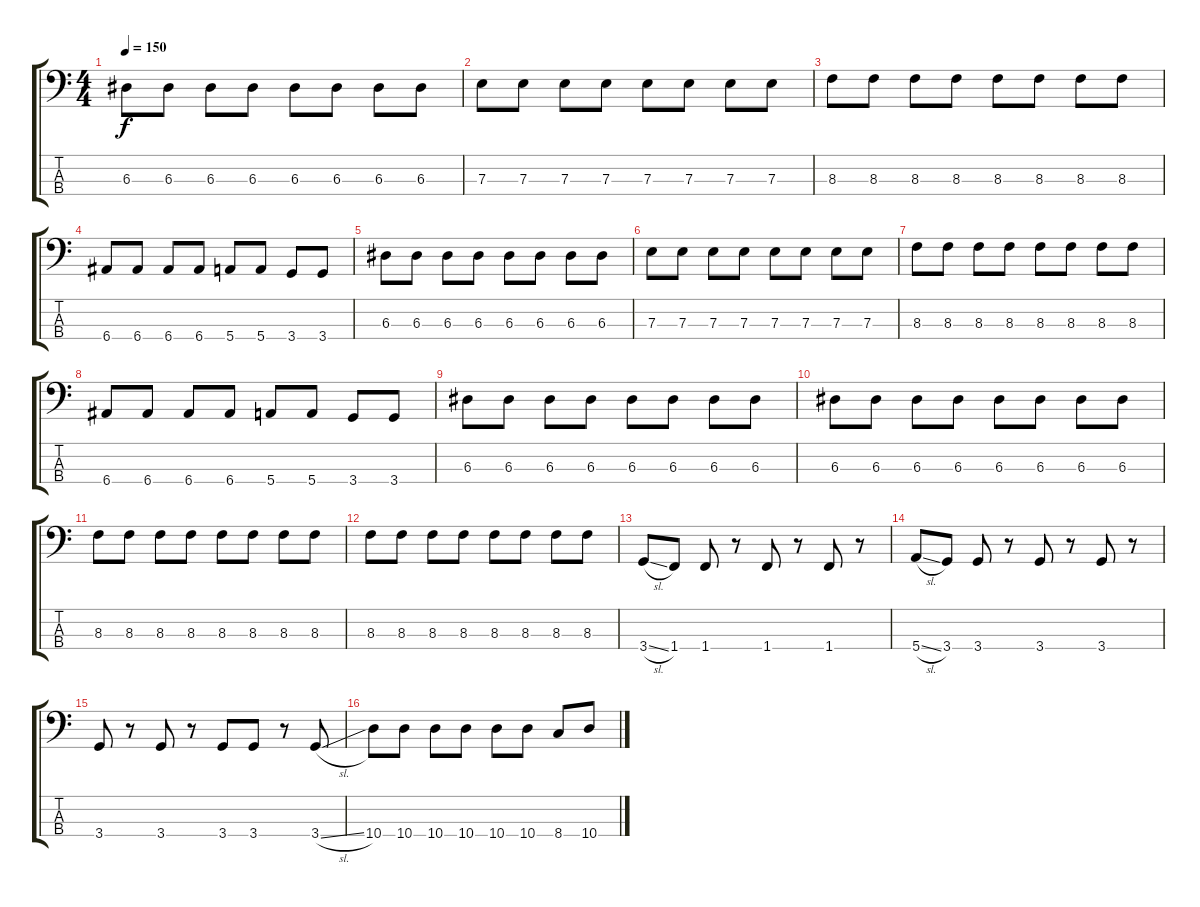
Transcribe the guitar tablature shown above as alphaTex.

\track "" {instrument electricbasspick}
\staff {score tabs}
\tuning (G2 D2 A1 E1) {hide}
\ts (4 4)
\tempo 150
\clef f4
\ks c
6.3.8{dy f} 6.3.8 6.3.8 6.3.8 6.3.8 6.3.8 6.3.8 6.3.8 |
7.3.8 7.3.8 7.3.8 7.3.8 7.3.8 7.3.8 7.3.8 7.3.8 |
8.3.8 8.3.8 8.3.8 8.3.8 8.3.8 8.3.8 8.3.8 8.3.8 |
6.4.8 6.4.8 6.4.8 6.4.8 5.4.8 5.4.8 3.4.8 3.4.8 |
6.3.8 6.3.8 6.3.8 6.3.8 6.3.8 6.3.8 6.3.8 6.3.8 |
7.3.8 7.3.8 7.3.8 7.3.8 7.3.8 7.3.8 7.3.8 7.3.8 |
8.3.8 8.3.8 8.3.8 8.3.8 8.3.8 8.3.8 8.3.8 8.3.8 |
6.4.8 6.4.8 6.4.8 6.4.8 5.4.8 5.4.8 3.4.8 3.4.8 |
6.3.8 6.3.8 6.3.8 6.3.8 6.3.8 6.3.8 6.3.8 6.3.8 |
6.3.8 6.3.8 6.3.8 6.3.8 6.3.8 6.3.8 6.3.8 6.3.8 |
8.3.8 8.3.8 8.3.8 8.3.8 8.3.8 8.3.8 8.3.8 8.3.8 |
8.3.8 8.3.8 8.3.8 8.3.8 8.3.8 8.3.8 8.3.8 8.3.8 |
3.4{sl}.8 1.4.8 1.4.8 r.8 1.4.8 r.8 1.4.8 r.8 |
5.4{sl}.8 3.4.8 3.4.8 r.8 3.4.8 r.8 3.4.8 r.8 |
3.4.8 r.8 3.4.8 r.8 3.4.8 3.4.8 r.8 3.4{sl}.8 |
10.4.8 10.4.8 10.4.8 10.4.8 10.4.8 10.4.8 8.4.8 10.4.8
